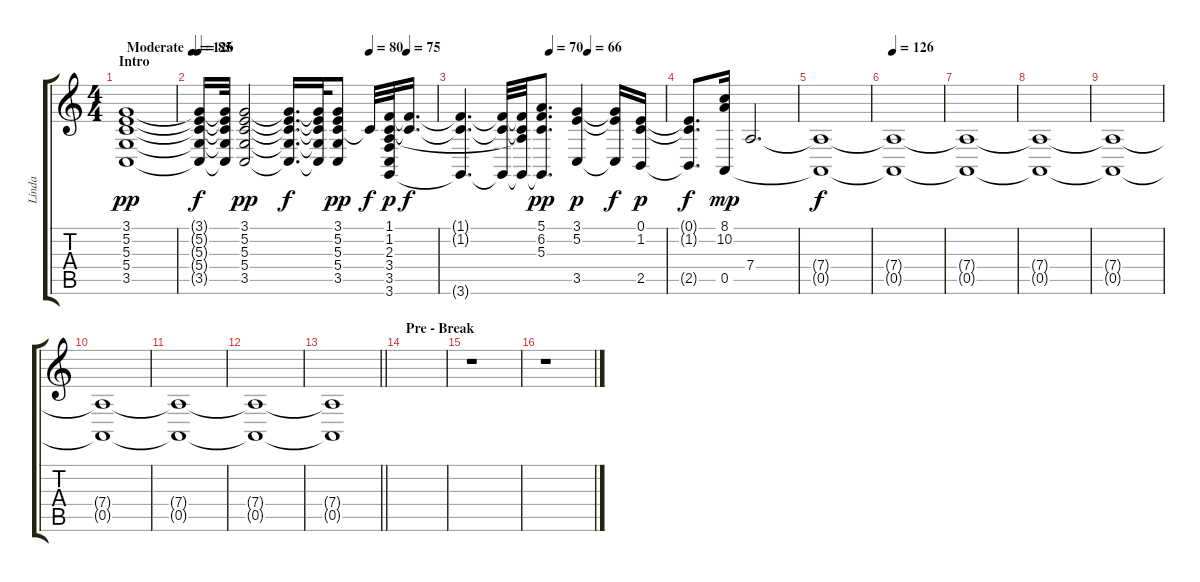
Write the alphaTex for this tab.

\track ("Linda" "Linda") {instrument reedorgan}
\staff {score tabs}
\tuning (E4 B3 G3 D3 A2 E2) {hide}
\ts (4 4)
\section ("" "Intro")
\tempo (126 "Moderate")
\clef g2
\ks c
(3.1 5.2 5.3 5.4 3.5).1{dy pp instrument reedorgan} |
\tempo 85
\tempo (80 0.71875)
\tempo (75 0.875)
(3.1{t} 5.2{t} 5.3{t} 5.4{t} 3.5{t}).16{dy f} (3.1{t} 5.2{t} 5.3{t} 5.4{t} 3.5{t}).32 (3.1 5.2 5.3 5.4 3.5).2{dy pp} (3.1{t} 5.2{t} 5.3{t} 5.4{t} 3.5{t}).16{d dy f} (3.1{t} 5.2{t} 5.3{t} 5.4{t} 3.5{t}).32 (3.1 5.2 5.3 5.4 3.5).8{dy pp} 5.3{t}.32{dy f} (1.1 1.2 2.3 3.4 3.5 3.6).32{dy p} (1.1{t} 1.2{t}).16{d dy f} |
\tempo (70 0.4375)
\tempo (66 0.625)
(1.1{t} 1.2{t} 3.6{t}).4{d} (1.1{t} 1.2{t} 3.6{t}).32 (1.1{t} 1.2{t} 2.3{t} 3.6{t}).32 (5.1 6.2 5.3 3.6{t}).8{d dy pp} (3.1 5.2 3.5).4{dy p} (3.1{t} 5.2{t} 3.5{t}).16{dy f} (0.1 1.2 2.5).16{dy p} |
(0.1{t} 1.2{t} 2.5{t}).8{d dy f} (8.1 10.2 0.5).16{dy mp} 7.4.2{d} |
(7.4{t} 0.5{t}).1{dy f volume 13} |
\tempo 126
(7.4{t} 0.5{t}).1{volume 12} |
(7.4{t} 0.5{t}).1{volume 11} |
(7.4{t} 0.5{t}).1{volume 10} |
(7.4{t} 0.5{t}).1{volume 9} |
(7.4{t} 0.5{t}).1{volume 7} |
(7.4{t} 0.5{t}).1 |
(7.4{t} 0.5{t}).1 |
\barLineRight lightlight
(7.4{t} 0.5{t}).1 |
\section ("" "Pre - Break")
|
r.1 |
r.1
